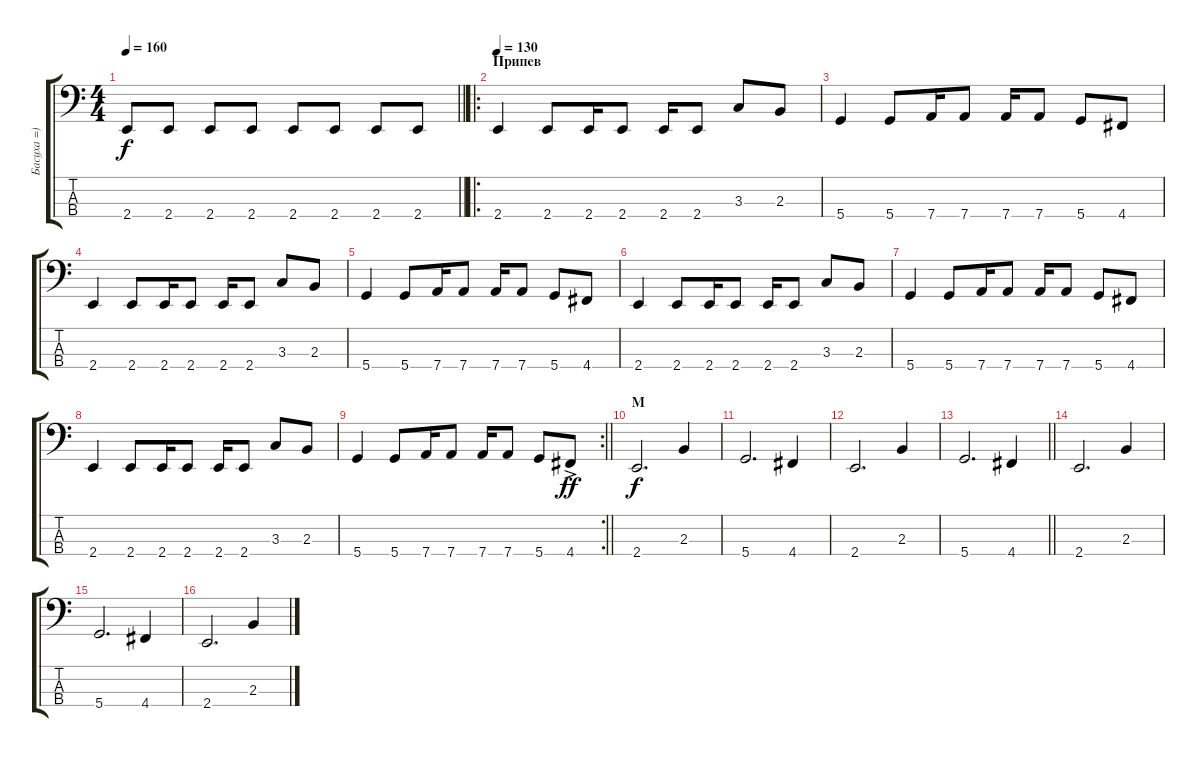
\track ("Басуха =)" "Басуха =)") {instrument electricbassfinger}
\staff {score tabs}
\tuning (G2 D2 A1 D1) {hide}
\ts (4 4)
\tempo 160
\clef f4
\barLineRight lightlight
\ks c
2.4.8{dy f} 2.4.8 2.4.8 2.4.8 2.4.8 2.4.8 2.4.8 2.4.8 |
\ro
\section ("" "Припев")
\tempo 130
2.4.4 2.4.8 2.4.16 2.4.8 2.4.16 2.4.8 3.3.8 2.3.8 |
5.4.4 5.4.8 7.4.16 7.4.8 7.4.16 7.4.8 5.4.8 4.4.8 |
2.4.4 2.4.8 2.4.16 2.4.8 2.4.16 2.4.8 3.3.8 2.3.8 |
5.4.4 5.4.8 7.4.16 7.4.8 7.4.16 7.4.8 5.4.8 4.4.8 |
2.4.4 2.4.8 2.4.16 2.4.8 2.4.16 2.4.8 3.3.8 2.3.8 |
5.4.4 5.4.8 7.4.16 7.4.8 7.4.16 7.4.8 5.4.8 4.4.8 |
2.4.4 2.4.8 2.4.16 2.4.8 2.4.16 2.4.8 3.3.8 2.3.8 |
\rc 2
\barLineRight lightlight
5.4.4 5.4.8 7.4.16 7.4.8 7.4.16 7.4.8 5.4.8 4.4{ac}.8{dy ff} |
\section ("" "М")
2.4.2{d dy f} 2.3.4 |
5.4.2{d} 4.4.4 |
2.4.2{d} 2.3.4 |
\barLineRight lightlight
5.4.2{d} 4.4.4 |
2.4.2{d} 2.3.4 |
5.4.2{d} 4.4.4 |
2.4.2{d} 2.3.4
